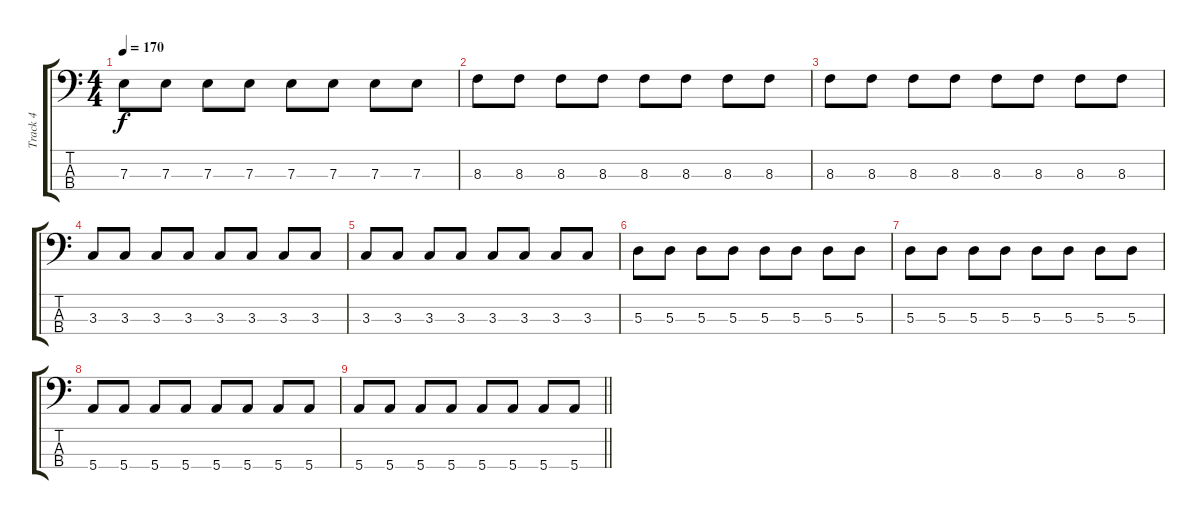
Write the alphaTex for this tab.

\track ("Track 4" "Track 4") {instrument electricbassfinger}
\staff {score tabs}
\tuning (G2 D2 A1 E1) {hide}
\ts (4 4)
\tempo 170
\clef f4
\ks c
7.3.8{dy f} 7.3.8 7.3.8 7.3.8 7.3.8 7.3.8 7.3.8 7.3.8 |
8.3.8 8.3.8 8.3.8 8.3.8 8.3.8 8.3.8 8.3.8 8.3.8 |
8.3.8 8.3.8 8.3.8 8.3.8 8.3.8 8.3.8 8.3.8 8.3.8 |
3.3.8 3.3.8 3.3.8 3.3.8 3.3.8 3.3.8 3.3.8 3.3.8 |
3.3.8 3.3.8 3.3.8 3.3.8 3.3.8 3.3.8 3.3.8 3.3.8 |
5.3.8 5.3.8 5.3.8 5.3.8 5.3.8 5.3.8 5.3.8 5.3.8 |
5.3.8 5.3.8 5.3.8 5.3.8 5.3.8 5.3.8 5.3.8 5.3.8 |
5.4.8 5.4.8 5.4.8 5.4.8 5.4.8 5.4.8 5.4.8 5.4.8 |
\barLineRight lightlight
5.4.8 5.4.8 5.4.8 5.4.8 5.4.8 5.4.8 5.4.8 5.4.8
